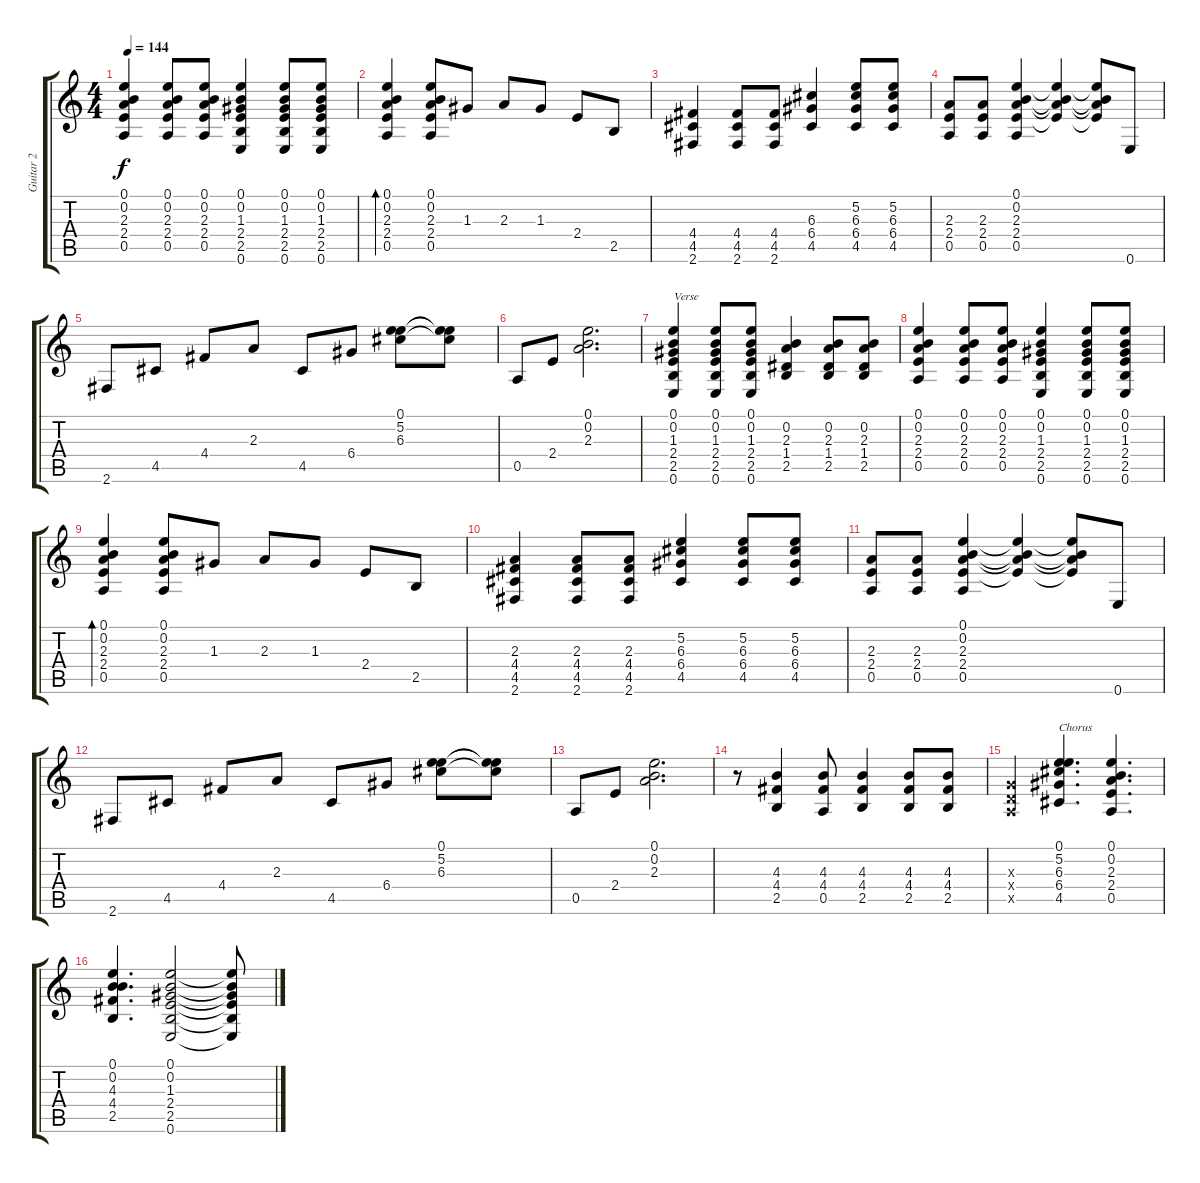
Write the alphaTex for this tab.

\track ("Guitar 2" "Guitar 2") {instrument distortionguitar}
\staff {score tabs}
\tuning (E4 B3 G3 D3 A2 E2) {hide}
\ts (4 4)
\tempo 144
\clef g2
\ks c
(0.1 0.2 2.3 2.4 0.5).4{dy f} (0.1 0.2 2.3 2.4 0.5).8 (0.1 0.2 2.3 2.4 0.5).8 (0.1 0.2 1.3 2.4 2.5 0.6).4 (0.1 0.2 1.3 2.4 2.5 0.6).8 (0.1 0.2 1.3 2.4 2.5 0.6).8 |
(0.1 0.2 2.3 2.4 0.5).4{bd 60} (0.1 0.2 2.3 2.4 0.5).8 1.3.8 2.3.8 1.3.8 2.4.8 2.5.8 |
(4.4 4.5 2.6).4 (4.4 4.5 2.6).8 (4.4 4.5 2.6).8 (6.3 6.4 4.5).4 (5.2 6.3 6.4 4.5).8 (5.2 6.3 6.4 4.5).8 |
(2.3 2.4 0.5).8 (2.3 2.4 0.5).8 (0.1 0.2 2.3 2.4 0.5).4 (0.1{t} 0.2{t} 2.3{t} 2.4{t}).4 (0.1{t} 0.2{t} 2.3{t} 2.4{t}).8 0.6.8 |
2.6.8 4.5.8 4.4.8 2.3.8 4.5.8 6.4.8 (0.1 5.2 6.3).8 (0.1{t} 5.2{t} 6.3{t}).8 |
0.5.8 2.4.8 (0.1 0.2 2.3).2{d} |
(0.1 0.2 1.3 2.4 2.5 0.6).4{txt "Verse"} (0.1 0.2 1.3 2.4 2.5 0.6).8 (0.1 0.2 1.3 2.4 2.5 0.6).8 (0.2 2.3 1.4 2.5).4 (0.2 2.3 1.4 2.5).8 (0.2 2.3 1.4 2.5).8 |
(0.1 0.2 2.3 2.4 0.5).4 (0.1 0.2 2.3 2.4 0.5).8 (0.1 0.2 2.3 2.4 0.5).8 (0.1 0.2 1.3 2.4 2.5 0.6).4 (0.1 0.2 1.3 2.4 2.5 0.6).8 (0.1 0.2 1.3 2.4 2.5 0.6).8 |
(0.1 0.2 2.3 2.4 0.5).4{bd 60} (0.1 0.2 2.3 2.4 0.5).8 1.3.8 2.3.8 1.3.8 2.4.8 2.5.8 |
(2.3 4.4 4.5 2.6).4 (2.3 4.4 4.5 2.6).8 (2.3 4.4 4.5 2.6).8 (5.2 6.3 6.4 4.5).4 (5.2 6.3 6.4 4.5).8 (5.2 6.3 6.4 4.5).8 |
(2.3 2.4 0.5).8 (2.3 2.4 0.5).8 (0.1 0.2 2.3 2.4 0.5).4 (0.1{t} 0.2{t} 2.3{t} 2.4{t}).4 (0.1{t} 0.2{t} 2.3{t} 2.4{t}).8 0.6.8 |
2.6.8 4.5.8 4.4.8 2.3.8 4.5.8 6.4.8 (0.1 5.2 6.3).8 (0.1{t} 5.2{t} 6.3{t}).8 |
0.5.8 2.4.8 (0.1 0.2 2.3).2{d} |
r.8 (4.3 4.4 2.5).4 (4.3 4.4 0.5).8 (4.3 4.4 2.5).4 (4.3 4.4 2.5).8 (4.3 4.4 2.5).8 |
(0.3{x} 0.4{x} 0.5{x}).4 (0.1 5.2 6.3 6.4 4.5).4{d txt "Chorus"} (0.1 0.2 2.3 2.4 0.5).4{d} |
(0.1 0.2 4.3 4.4 2.5).4{d} (0.1 0.2 1.3 2.4 2.5 0.6).2 (0.1{t} 0.2{t} 1.3{t} 2.4{t} 2.5{t} 0.6{t}).8
